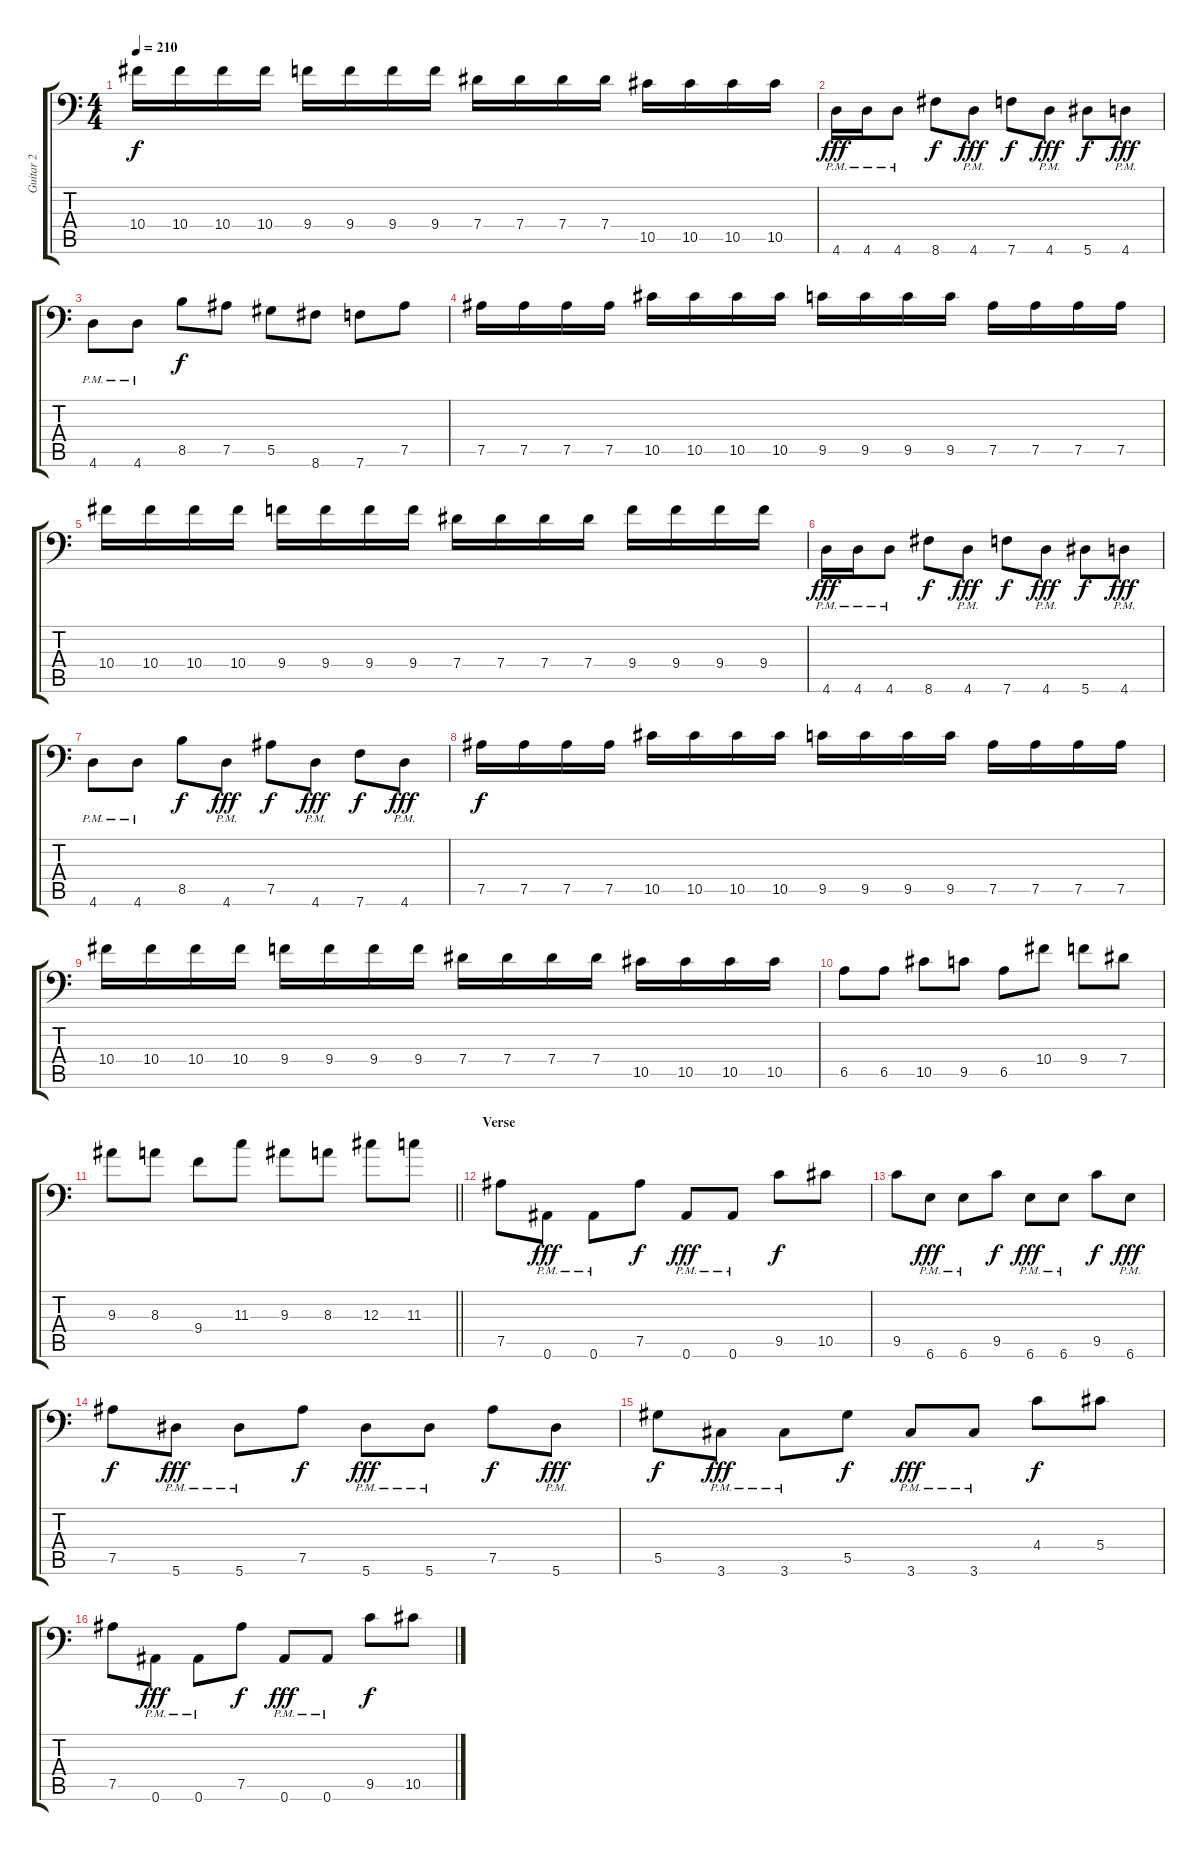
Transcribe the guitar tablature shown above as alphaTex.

\track ("Guitar 2" "Guitar 2") {instrument distortionguitar}
\staff {score tabs}
\tuning (Bb3 F3 Db3 Ab2 Eb2 Bb1) {hide}
\ts (4 4)
\tempo 210
\clef f4
\ks c
10.4.16{dy f} 10.4.16 10.4.16 10.4.16 9.4.16 9.4.16 9.4.16 9.4.16 7.4.16 7.4.16 7.4.16 7.4.16 10.5.16 10.5.16 10.5.16 10.5.16 |
4.6{pm}.16{dy fff} 4.6{pm}.16 4.6{pm}.8 8.6.8{dy f} 4.6{pm}.8{dy fff} 7.6.8{dy f} 4.6{pm}.8{dy fff} 5.6.8{dy f} 4.6{pm}.8{dy fff} |
4.6{pm}.8 4.6{pm}.8 8.5.8{dy f} 7.5.8 5.5.8 8.6.8 7.6.8 7.5.8 |
7.5.16 7.5.16 7.5.16 7.5.16 10.5.16 10.5.16 10.5.16 10.5.16 9.5.16 9.5.16 9.5.16 9.5.16 7.5.16 7.5.16 7.5.16 7.5.16 |
10.4.16 10.4.16 10.4.16 10.4.16 9.4.16 9.4.16 9.4.16 9.4.16 7.4.16 7.4.16 7.4.16 7.4.16 9.4.16 9.4.16 9.4.16 9.4.16 |
4.6{pm}.16{dy fff} 4.6{pm}.16 4.6{pm}.8 8.6.8{dy f} 4.6{pm}.8{dy fff} 7.6.8{dy f} 4.6{pm}.8{dy fff} 5.6.8{dy f} 4.6{pm}.8{dy fff} |
4.6{pm}.8 4.6{pm}.8 8.5.8{dy f} 4.6{pm}.8{dy fff} 7.5.8{dy f} 4.6{pm}.8{dy fff} 7.6.8{dy f} 4.6{pm}.8{dy fff} |
7.5.16{dy f} 7.5.16 7.5.16 7.5.16 10.5.16 10.5.16 10.5.16 10.5.16 9.5.16 9.5.16 9.5.16 9.5.16 7.5.16 7.5.16 7.5.16 7.5.16 |
10.4.16 10.4.16 10.4.16 10.4.16 9.4.16 9.4.16 9.4.16 9.4.16 7.4.16 7.4.16 7.4.16 7.4.16 10.5.16 10.5.16 10.5.16 10.5.16 |
6.5.8 6.5.8 10.5.8 9.5.8 6.5.8 10.4.8 9.4.8 7.4.8 |
\barLineRight lightlight
9.3.8 8.3.8 9.4.8 11.3.8 9.3.8 8.3.8 12.3.8 11.3.8 |
\section ("" "Verse")
7.5.8 0.6{pm}.8{dy fff} 0.6{pm}.8 7.5.8{dy f} 0.6{pm}.8{dy fff} 0.6{pm}.8 9.5.8{dy f} 10.5.8 |
9.5.8 6.6{pm}.8{dy fff} 6.6{pm}.8 9.5.8{dy f} 6.6{pm}.8{dy fff} 6.6{pm}.8 9.5.8{dy f} 6.6{pm}.8{dy fff} |
7.5.8{dy f} 5.6{pm}.8{dy fff} 5.6{pm}.8 7.5.8{dy f} 5.6{pm}.8{dy fff} 5.6{pm}.8 7.5.8{dy f} 5.6{pm}.8{dy fff} |
5.5.8{dy f} 3.6{pm}.8{dy fff} 3.6{pm}.8 5.5.8{dy f} 3.6{pm}.8{dy fff} 3.6{pm}.8 4.4.8{dy f} 5.4.8 |
7.5.8 0.6{pm}.8{dy fff} 0.6{pm}.8 7.5.8{dy f} 0.6{pm}.8{dy fff} 0.6{pm}.8 9.5.8{dy f} 10.5.8
